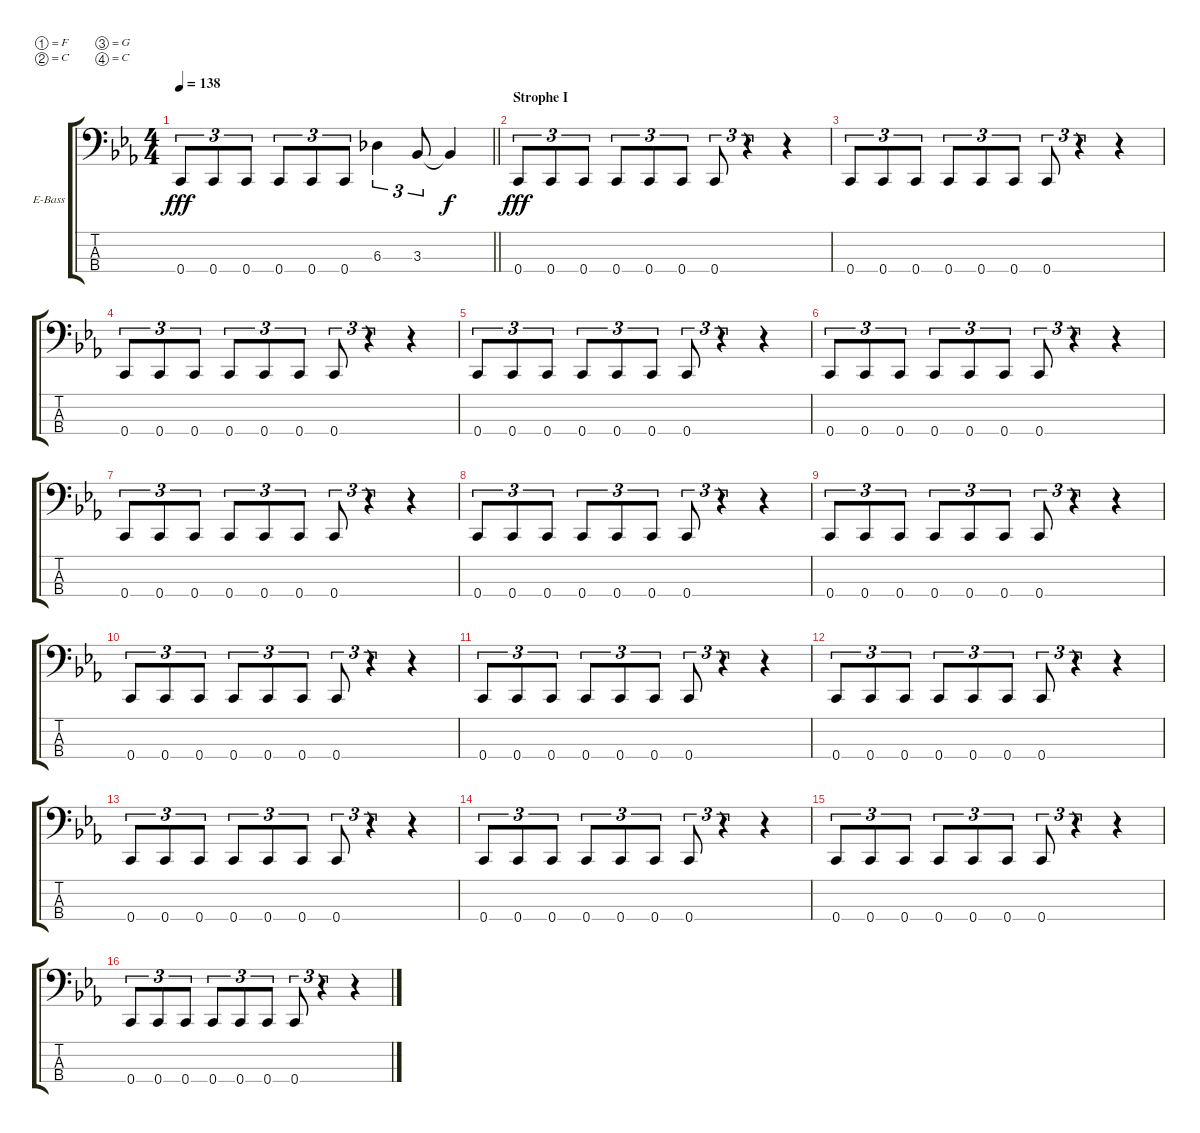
\bracketExtendMode groupsimilarinstruments
\firstSystemTrackNameOrientation horizontal
\otherSystemsTrackNameOrientation horizontal
\track ("Bass" "E-Bass") {instrument electricbassfinger}
\staff {score tabs}
\tuning (F2 C2 G1 C1)
\ts (4 4)
\tempo 138
\clef f4
\barLineRight lightlight
\ks eb
0.4.8{tu (3 2) dy fff} 0.4.8{tu (3 2)} 0.4.8{tu (3 2)} 0.4.8{tu (3 2)} 0.4.8{tu (3 2)} 0.4.8{tu (3 2)} 6.3.4{tu (3 2)} 3.3.8{tu (3 2)} 3.3{t}.4{dy f} |
\section ("" "Strophe I")
0.4.8{tu (3 2) dy fff} 0.4.8{tu (3 2)} 0.4.8{tu (3 2)} 0.4.8{tu (3 2)} 0.4.8{tu (3 2)} 0.4.8{tu (3 2)} 0.4.8{tu (3 2)} r.4{tu (3 2)} r.4 |
0.4.8{tu (3 2)} 0.4.8{tu (3 2)} 0.4.8{tu (3 2)} 0.4.8{tu (3 2)} 0.4.8{tu (3 2)} 0.4.8{tu (3 2)} 0.4.8{tu (3 2)} r.4{tu (3 2)} r.4 |
0.4.8{tu (3 2)} 0.4.8{tu (3 2)} 0.4.8{tu (3 2)} 0.4.8{tu (3 2)} 0.4.8{tu (3 2)} 0.4.8{tu (3 2)} 0.4.8{tu (3 2)} r.4{tu (3 2)} r.4 |
0.4.8{tu (3 2)} 0.4.8{tu (3 2)} 0.4.8{tu (3 2)} 0.4.8{tu (3 2)} 0.4.8{tu (3 2)} 0.4.8{tu (3 2)} 0.4.8{tu (3 2)} r.4{tu (3 2)} r.4 |
0.4.8{tu (3 2)} 0.4.8{tu (3 2)} 0.4.8{tu (3 2)} 0.4.8{tu (3 2)} 0.4.8{tu (3 2)} 0.4.8{tu (3 2)} 0.4.8{tu (3 2)} r.4{tu (3 2)} r.4 |
0.4.8{tu (3 2)} 0.4.8{tu (3 2)} 0.4.8{tu (3 2)} 0.4.8{tu (3 2)} 0.4.8{tu (3 2)} 0.4.8{tu (3 2)} 0.4.8{tu (3 2)} r.4{tu (3 2)} r.4 |
0.4.8{tu (3 2)} 0.4.8{tu (3 2)} 0.4.8{tu (3 2)} 0.4.8{tu (3 2)} 0.4.8{tu (3 2)} 0.4.8{tu (3 2)} 0.4.8{tu (3 2)} r.4{tu (3 2)} r.4 |
0.4.8{tu (3 2)} 0.4.8{tu (3 2)} 0.4.8{tu (3 2)} 0.4.8{tu (3 2)} 0.4.8{tu (3 2)} 0.4.8{tu (3 2)} 0.4.8{tu (3 2)} r.4{tu (3 2)} r.4 |
0.4.8{tu (3 2)} 0.4.8{tu (3 2)} 0.4.8{tu (3 2)} 0.4.8{tu (3 2)} 0.4.8{tu (3 2)} 0.4.8{tu (3 2)} 0.4.8{tu (3 2)} r.4{tu (3 2)} r.4 |
0.4.8{tu (3 2)} 0.4.8{tu (3 2)} 0.4.8{tu (3 2)} 0.4.8{tu (3 2)} 0.4.8{tu (3 2)} 0.4.8{tu (3 2)} 0.4.8{tu (3 2)} r.4{tu (3 2)} r.4 |
0.4.8{tu (3 2)} 0.4.8{tu (3 2)} 0.4.8{tu (3 2)} 0.4.8{tu (3 2)} 0.4.8{tu (3 2)} 0.4.8{tu (3 2)} 0.4.8{tu (3 2)} r.4{tu (3 2)} r.4 |
0.4.8{tu (3 2)} 0.4.8{tu (3 2)} 0.4.8{tu (3 2)} 0.4.8{tu (3 2)} 0.4.8{tu (3 2)} 0.4.8{tu (3 2)} 0.4.8{tu (3 2)} r.4{tu (3 2)} r.4 |
0.4.8{tu (3 2)} 0.4.8{tu (3 2)} 0.4.8{tu (3 2)} 0.4.8{tu (3 2)} 0.4.8{tu (3 2)} 0.4.8{tu (3 2)} 0.4.8{tu (3 2)} r.4{tu (3 2)} r.4 |
0.4.8{tu (3 2)} 0.4.8{tu (3 2)} 0.4.8{tu (3 2)} 0.4.8{tu (3 2)} 0.4.8{tu (3 2)} 0.4.8{tu (3 2)} 0.4.8{tu (3 2)} r.4{tu (3 2)} r.4 |
0.4.8{tu (3 2)} 0.4.8{tu (3 2)} 0.4.8{tu (3 2)} 0.4.8{tu (3 2)} 0.4.8{tu (3 2)} 0.4.8{tu (3 2)} 0.4.8{tu (3 2)} r.4{tu (3 2)} r.4
